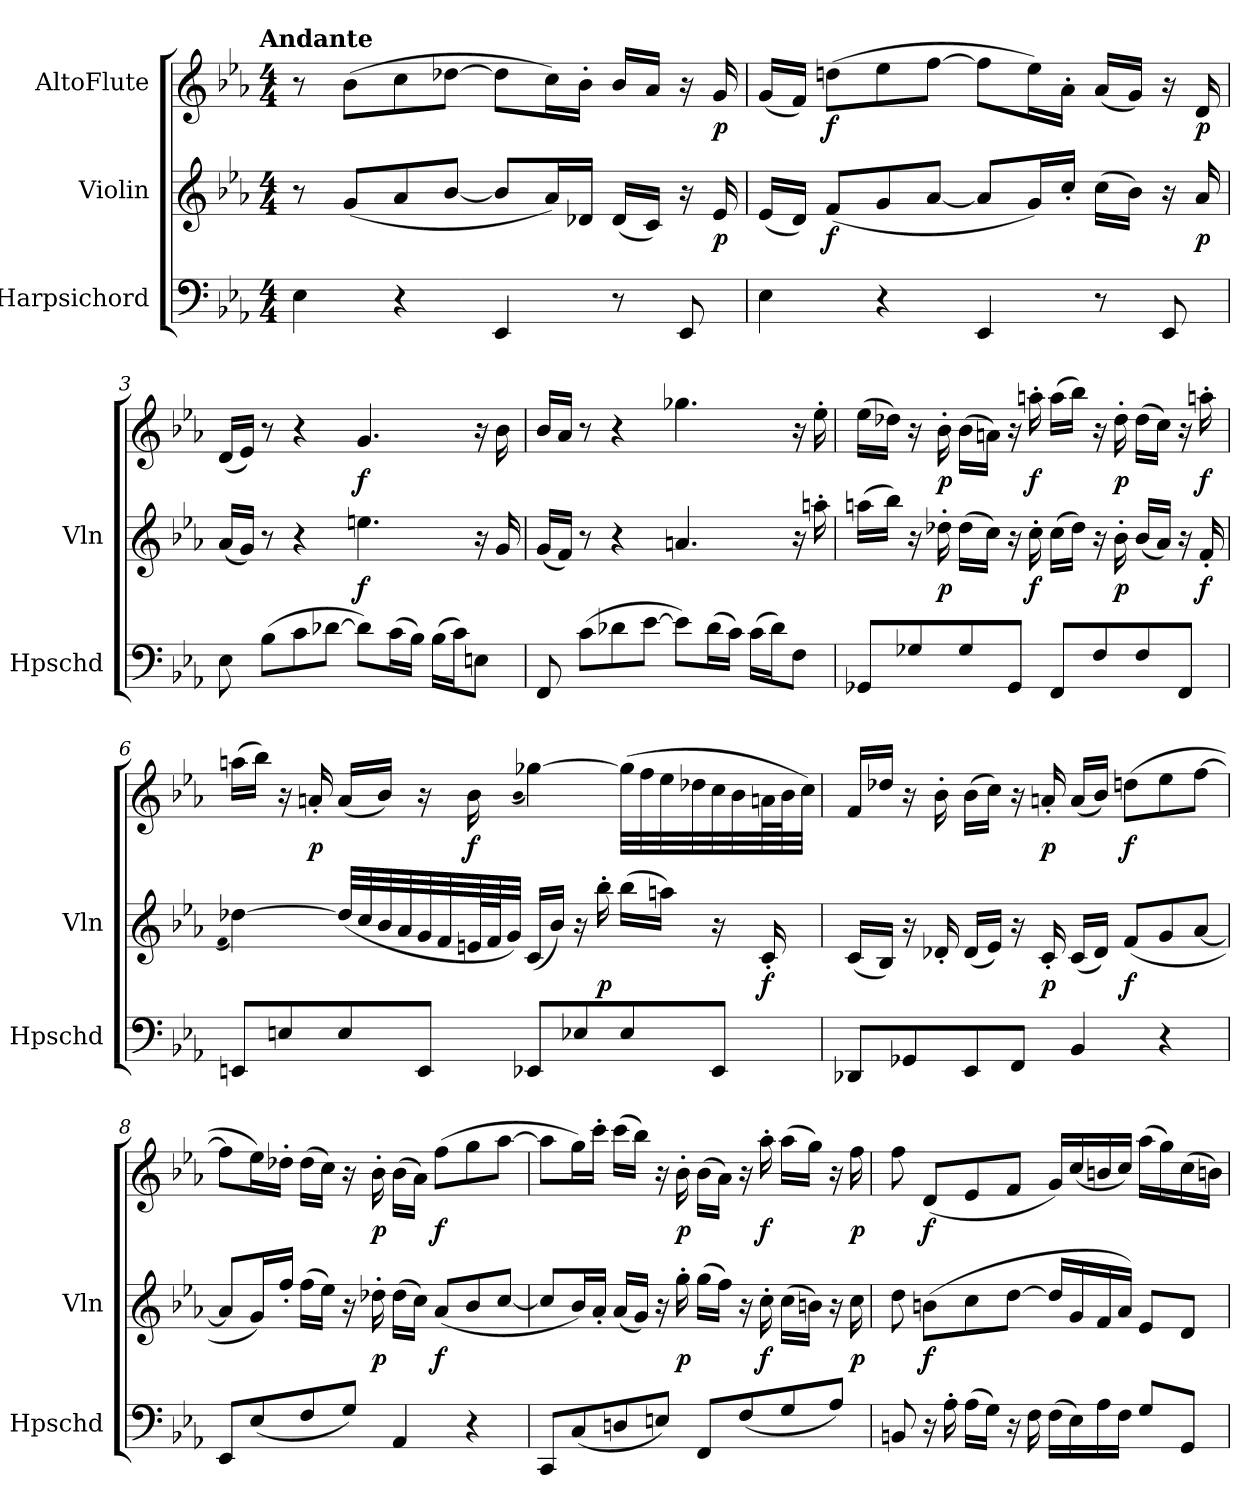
**kern	**kern	**dynam	**kern	**dynam
*part3	*part2	*part2	*part1	*part1
*staff3	*staff2	*staff2	*staff1	*staff1
*I"Harpsichord	*I"Violin	*	*I"AltoFlute	*
*I'Hpschd	*I'Vln	*	*	*
*clefF4	*clefG2	*	*clefG2	*
*k[b-e-a-]	*k[b-e-a-]	*	*k[b-e-a-]	*
!!LO:TX:omd:t=Andante
*M4/4	*M4/4	*	*M4/4	*
*MM72	*MM72	*	*MM72	*
=1	=1	=1	=1	=1
4E-\	8r	.	8r	.
.	(8g/L	.	(8b-\L	.
4r	8a-/	.	8cc\	.
.	[8b-/J	.	[8dd-X\J	.
4EE-/	8b-/L]	.	8dd-\L]	.
.	16a-/L)	.	16cc\L)	.
.	16d-X/JJ	.	16b-'\JJ	.
8r	(16d-/LL	.	16b-/LL	.
.	16c/JJ)	.	16a-/JJ	.
8EE-/	16r	.	16r	.
.	16e-/	p	16g/	p
=2	=2	=2	=2	=2
4E-\	(16e-/LL	.	(16g/LL	.
.	16d/JJ)	.	16f/JJ)	.
.	(8f/L	f	(8ddn\L	f
4r	8g/	.	8ee-\	.
.	[8a-/J	.	[8ff\J	.
4EE-/	8a-/L]	.	8ff\L]	.
.	16g/L)	.	16ee-\L)	.
.	16cc'/JJ	.	16a-'\JJ	.
8r	(16cc\LL	.	(16a-/LL	.
.	16b-\JJ)	.	16g/JJ)	.
8EE-/	16r	.	16r	.
.	16a-/	p	16d/	p
=3	=3	=3	=3	=3
8E-\	(16a-/LL	.	(16d/LL	.
.	16g/JJ)	.	16e-/JJ)	.
(8B-\L	8r	.	8r	.
8c\	4r	.	4r	.
[8d-X\J	.	.	.	.
8d-\L])	4.een\	f	4.g/	f
(16c\L	.	.	.	.
16B-\JJ)	.	.	.	.
(16B-\LL	.	.	.	.
16c\J)	.	.	.	.
8En\J	16r	.	16r	.
.	16g/	.	16b-\	.
=4	=4	=4	=4	=4
8FF/	(16g/LL	.	16b-/LL	.
.	16f/JJ)	.	16a-/JJ	.
(8c\L	8r	.	8r	.
8d-X\	4r	.	4r	.
[8e-\J	.	.	.	.
8e-\L])	4.an/	.	4.gg-X\	.
(16d-\L	.	.	.	.
16c\JJ)	.	.	.	.
(16c\LL	.	.	.	.
16d-\J)	.	.	.	.
8F\J	16r	.	16r	.
.	16aan'\	.	16ee-'\	.
=5	=5	=5	=5	=5
8GG-X/L	(16aan\LL	.	(16ee-\LL	.
.	16bb-\JJ)	.	16dd-X\JJ)	.
8G-X/	16r	.	16r	.
.	16dd-X'\	p	16b-'\	p
8G-/	(16dd-\LL	.	(16b-\LL	.
.	16cc\JJ)	.	16an\JJ)	.
8GG-/J	16r	.	16r	.
.	16cc'\	f	16aan'\	f
8FF/L	(16cc\LL	.	(16aa\LL	.
.	16dd-\JJ)	.	16bb-\JJ)	.
8F/	16r	.	16r	.
.	16b-'\	p	16dd-'\	p
8F/	(16b-/LL	.	(16dd-\LL	.
.	16a-/JJ)	.	16cc\JJ)	.
8FF/J	16r	.	16r	.
.	16f'/	f	16aan'\	f
=6	=6	=6	=6	=6
.	(qf	.	.	.
8EEn/L	[4dd-X\)	.	(16aan\LL	.
.	.	.	16bb-\JJ)	.
8En/	.	.	16r	.
.	.	.	16an'/	p
8E/	(32dd-/LLL]	.	(16a/LL	.
.	32cc/	.	.	.
.	32b-/	.	16b-/JJ)	.
.	32a-/	.	.	.
8EE/J	32g/	.	16r	.
.	32f/	.	.	.
.	64en/L	.	16b-\	f
.	64f/J	.	.	.
.	32g/JJJ)	.	.	.
.	.	.	(qb-	.
8EE-X/L	(16c/LL	.	[4gg-X\)	.
.	16b-/JJ)	.	.	.
8E-X/	16r	.	.	.
.	16bb-'\	p	.	.
8E-/	(16bb-\LL	.	(32gg-\LLL]	.
.	.	.	32ff\	.
.	16aan\JJ)	.	32ee-\	.
.	.	.	32dd-X\	.
8EE-/J	16r	.	32cc\	.
.	.	.	32b-\	.
.	16c'/	f	64an\L	.
.	.	.	64b-\J	.
.	.	.	32cc\JJJ)	.
=7	=7	=7	=7	=7
8DD-X/L	(16c/LL	.	16f/LL	.
.	16B-/JJ)	.	16dd-X/JJ	.
8GG-X/	16r	.	16r	.
.	16d-X'/	.	16b-'\	.
8EE-/	(16d-/LL	.	(16b-\LL	.
.	16e-/JJ)	.	16cc\JJ)	.
8FF/J	16r	.	16r	.
.	16c'/	p	16an'/	p
4BB-/	(16c/LL	.	(16a/LL	.
.	16d-/JJ)	.	16b-/JJ)	.
.	(8f/L	f	(8ddn\L	f
4r	8g/	.	8ee-\	.
.	[8a-/J	.	[8ff\J	.
=8	=8	=8	=8	=8
8EE-/L	8a-/L]	.	8ff\L]	.
(8E-/	16g/L)	.	16ee-\L)	.
.	16ff'/JJ	.	16dd-X'\JJ	.
8F/	(16ff\LL	.	(16dd-\LL	.
.	16ee-\JJ)	.	16cc\JJ)	.
8G/J)	16r	.	16r	.
.	16dd-X'\	p	16b-'\	p
4AA-/	(16dd-\LL	.	(16b-\LL	.
.	16cc\JJ)	.	16a-\JJ)	.
.	(8a-/L	f	(8ff\L	f
4r	8b-/	.	8gg\	.
.	[8cc/J	.	[8aa-\J	.
=9	=9	=9	=9	=9
8CC/L	8cc/L]	.	8aa-\L]	.
(8C/	16b-/L)	.	16gg\L)	.
.	16a-'/JJ	.	16ccc'\JJ	.
8Dn/	(16a-/LL	.	(16ccc\LL	.
.	16g/JJ)	.	16bb-\JJ)	.
8En/J)	16r	.	16r	.
.	16gg'\	p	16b-'\	p
8FF/L	(16gg\LL	.	(16b-\LL	.
.	16ff\JJ)	.	16a-\JJ)	.
(8F/	16r	.	16r	.
.	16cc'\	f	16aa-'\	f
8G/	(16cc\LL	.	(16aa-\LL	.
.	16bn\JJ)	.	16gg\JJ)	.
8A-/J)	16r	.	16r	.
.	16cc\	p	16ff\	p
=10	=10	=10	=10	=10
8BBn/	8dd\	.	8ff\	.
16r	(8bn\L	f	(8d/L	f
16A-'\	.	.	.	.
(16A-\LL	8cc\	.	8e-/	.
16G\JJ)	.	.	.	.
16r	[8dd\J	.	8f/J	.
16F\	.	.	.	.
(16F\LL	16dd/LL]	.	16g/LL)	.
16E-\)	16g/	.	(16cc/	.
16A-\	16f/	.	16bn/	.
16F\JJ	16a-/JJ)	.	16cc/JJ)	.
8G/L	8e-/L	.	(16aa-\LL	.
.	.	.	16gg\)	.
8GG/J	8d/J	.	(16cc\	.
.	.	.	16bn\JJ)	.
=	=	=	=	=
*-	*-	*-	*-	*-
